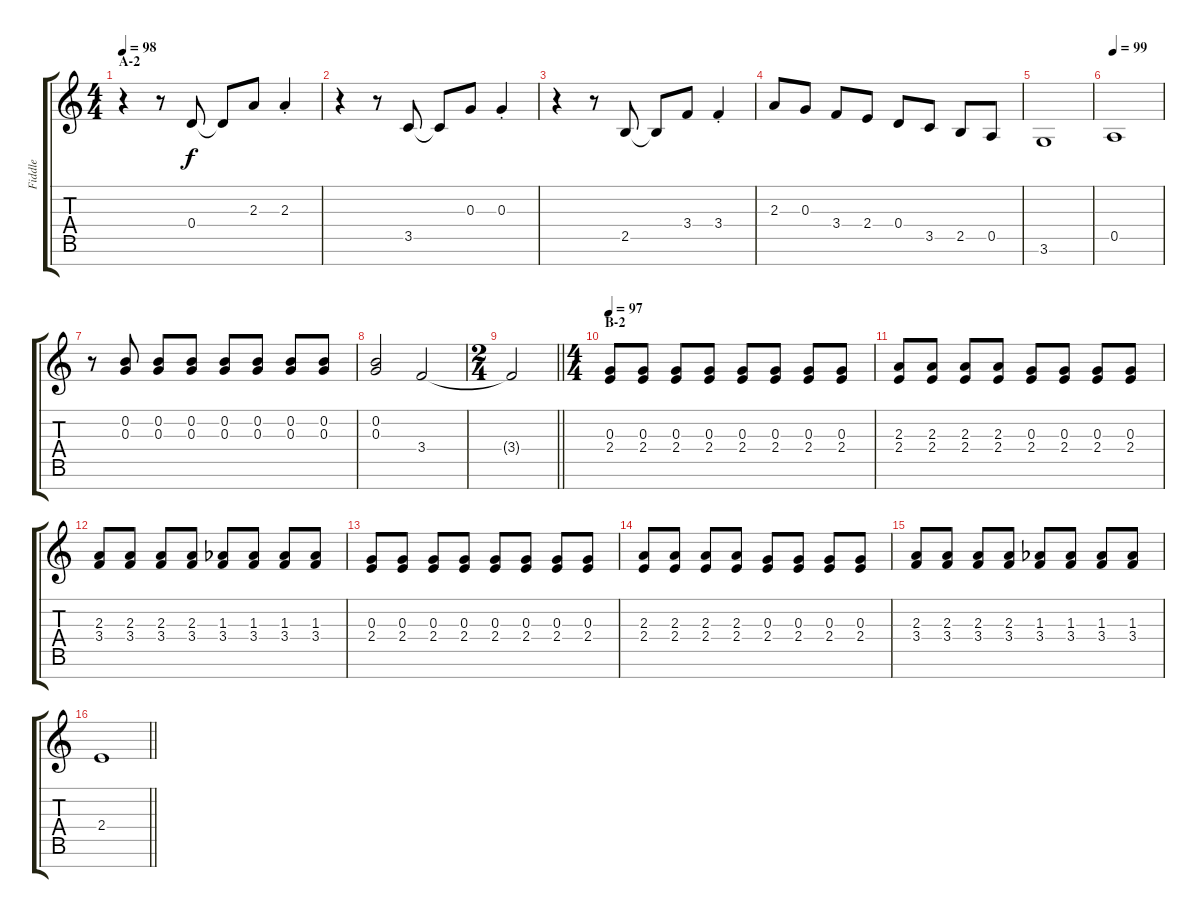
\track ("Fiddle" "Fiddle") {instrument fiddle}
\staff {score tabs}
\tuning (E5 B4 G4 D4 A3 E3 B2) {hide}
\ts (4 4)
\section ("" "A-2")
\tempo 98
\clef g2
\ks c
r.4{dy f} r.8 0.4.8 0.4{t}.8 2.3.8 2.3{st}.4 |
r.4 r.8 3.5.8 3.5{t}.8 0.3.8 0.3{st}.4 |
r.4 r.8 2.5.8 2.5{t}.8 3.4.8 3.4{st}.4 |
2.3.8 0.3.8 3.4.8 2.4.8 0.4.8 3.5.8 2.5.8 0.5.8 |
3.6.1 |
\tempo 99
0.5.1 |
r.8 (0.2 0.3).8 (0.2 0.3).8 (0.2 0.3).8 (0.2 0.3).8 (0.2 0.3).8 (0.2 0.3).8 (0.2 0.3).8 |
(0.2 0.3).2 3.4.2 |
\ts (2 4)
\barLineRight lightlight
3.4{t}.2 |
\ts (4 4)
\section ("" "B-2")
\tempo 97
(0.3 2.4).8 (0.3 2.4).8 (0.3 2.4).8 (0.3 2.4).8 (0.3 2.4).8 (0.3 2.4).8 (0.3 2.4).8 (0.3 2.4).8 |
(2.3 2.4).8 (2.3 2.4).8 (2.3 2.4).8 (2.3 2.4).8 (0.3 2.4).8 (0.3 2.4).8 (0.3 2.4).8 (0.3 2.4).8 |
(2.3 3.4).8 (2.3 3.4).8 (2.3 3.4).8 (2.3 3.4).8 (1.3{acc b} 3.4).8 (1.3{acc b} 3.4).8 (1.3{acc b} 3.4).8 (1.3{acc b} 3.4).8 |
(0.3 2.4).8 (0.3 2.4).8 (0.3 2.4).8 (0.3 2.4).8 (0.3 2.4).8 (0.3 2.4).8 (0.3 2.4).8 (0.3 2.4).8 |
(2.3 2.4).8 (2.3 2.4).8 (2.3 2.4).8 (2.3 2.4).8 (0.3 2.4).8 (0.3 2.4).8 (0.3 2.4).8 (0.3 2.4).8 |
(2.3 3.4).8 (2.3 3.4).8 (2.3 3.4).8 (2.3 3.4).8 (1.3{acc b} 3.4).8 (1.3{acc b} 3.4).8 (1.3{acc b} 3.4).8 (1.3{acc b} 3.4).8 |
\barLineRight lightlight
2.4.1
